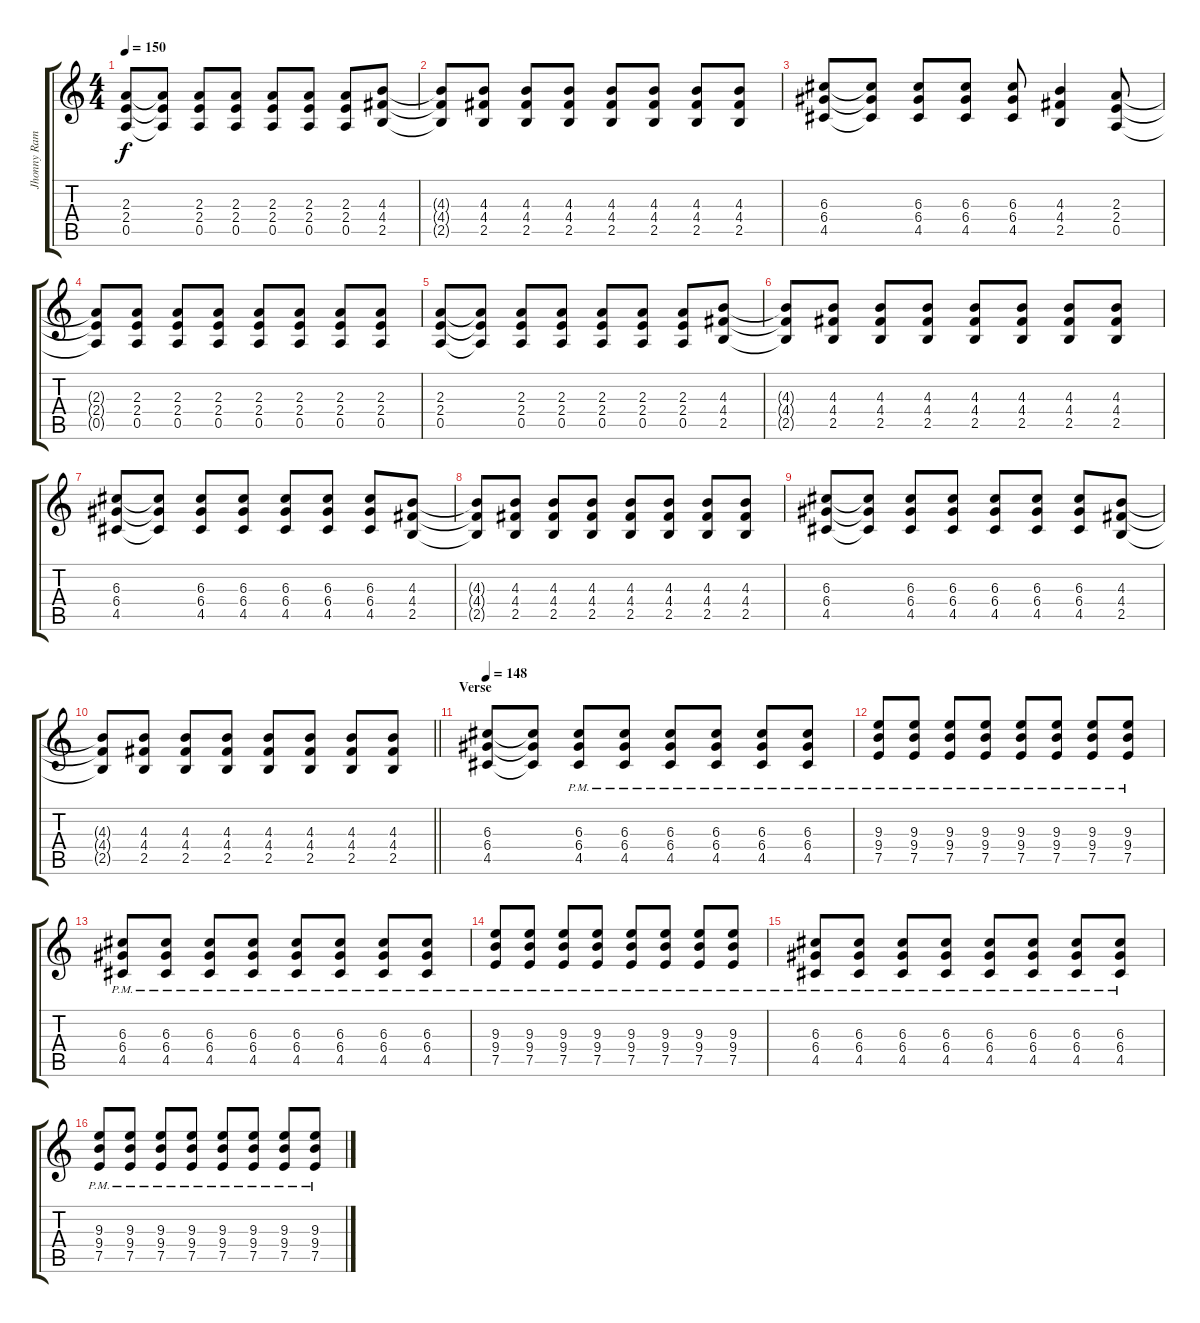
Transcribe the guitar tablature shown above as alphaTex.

\track ("Jhonny Ramone - Rithm2" "Jhonny Ram") {instrument electricguitarjazz}
\staff {score tabs}
\tuning (E4 B3 G3 D3 A2 E2) {hide}
\ts (4 4)
\tempo 150
\clef g2
\ks c
(2.3 2.4 0.5).8{dy f} (2.3{t} 2.4{t} 0.5{t}).8 (2.3 2.4 0.5).8 (2.3 2.4 0.5).8 (2.3 2.4 0.5).8 (2.3 2.4 0.5).8 (2.3 2.4 0.5).8 (4.3 4.4 2.5).8 |
(4.3{t} 4.4{t} 2.5{t}).8 (4.3 4.4 2.5).8 (4.3 4.4 2.5).8 (4.3 4.4 2.5).8 (4.3 4.4 2.5).8 (4.3 4.4 2.5).8 (4.3 4.4 2.5).8 (4.3 4.4 2.5).8 |
(6.3 6.4 4.5).8 (6.3{t} 6.4{t} 4.5{t}).8 (6.3 6.4 4.5).8 (6.3 6.4 4.5).8 (6.3 6.4 4.5).8 (4.3 4.4 2.5).4 (2.3 2.4 0.5).8 |
(2.3{t} 2.4{t} 0.5{t}).8 (2.3 2.4 0.5).8 (2.3 2.4 0.5).8 (2.3 2.4 0.5).8 (2.3 2.4 0.5).8 (2.3 2.4 0.5).8 (2.3 2.4 0.5).8 (2.3 2.4 0.5).8 |
(2.3 2.4 0.5).8 (2.3{t} 2.4{t} 0.5{t}).8 (2.3 2.4 0.5).8 (2.3 2.4 0.5).8 (2.3 2.4 0.5).8 (2.3 2.4 0.5).8 (2.3 2.4 0.5).8 (4.3 4.4 2.5).8 |
(4.3{t} 4.4{t} 2.5{t}).8 (4.3 4.4 2.5).8 (4.3 4.4 2.5).8 (4.3 4.4 2.5).8 (4.3 4.4 2.5).8 (4.3 4.4 2.5).8 (4.3 4.4 2.5).8 (4.3 4.4 2.5).8 |
(6.3 6.4 4.5).8 (6.3{t} 6.4{t} 4.5{t}).8 (6.3 6.4 4.5).8 (6.3 6.4 4.5).8 (6.3 6.4 4.5).8 (6.3 6.4 4.5).8 (6.3 6.4 4.5).8 (4.3 4.4 2.5).8 |
(4.3{t} 4.4{t} 2.5{t}).8 (4.3 4.4 2.5).8 (4.3 4.4 2.5).8 (4.3 4.4 2.5).8 (4.3 4.4 2.5).8 (4.3 4.4 2.5).8 (4.3 4.4 2.5).8 (4.3 4.4 2.5).8 |
(6.3 6.4 4.5).8 (6.3{t} 6.4{t} 4.5{t}).8 (6.3 6.4 4.5).8 (6.3 6.4 4.5).8 (6.3 6.4 4.5).8 (6.3 6.4 4.5).8 (6.3 6.4 4.5).8 (4.3 4.4 2.5).8 |
\barLineRight lightlight
(4.3{t} 4.4{t} 2.5{t}).8 (4.3 4.4 2.5).8 (4.3 4.4 2.5).8 (4.3 4.4 2.5).8 (4.3 4.4 2.5).8 (4.3 4.4 2.5).8 (4.3 4.4 2.5).8 (4.3 4.4 2.5).8 |
\section ("" "Verse")
\tempo 148
(6.3 6.4 4.5).8 (6.3{t} 6.4{t} 4.5{t}).8 (6.3{pm} 6.4{pm} 4.5{pm}).8 (6.3{pm} 6.4{pm} 4.5{pm}).8 (6.3{pm} 6.4{pm} 4.5{pm}).8 (6.3{pm} 6.4{pm} 4.5{pm}).8 (6.3{pm} 6.4{pm} 4.5{pm}).8 (6.3{pm} 6.4{pm} 4.5{pm}).8 |
(9.3{pm} 9.4{pm} 7.5{pm}).8 (9.3{pm} 9.4{pm} 7.5{pm}).8 (9.3{pm} 9.4{pm} 7.5{pm}).8 (9.3{pm} 9.4{pm} 7.5{pm}).8 (9.3{pm} 9.4{pm} 7.5{pm}).8 (9.3{pm} 9.4{pm} 7.5{pm}).8 (9.3{pm} 9.4{pm} 7.5{pm}).8 (9.3{pm} 9.4{pm} 7.5{pm}).8 |
(6.3{pm} 6.4{pm} 4.5{pm}).8 (6.3{pm} 6.4{pm} 4.5{pm}).8 (6.3{pm} 6.4{pm} 4.5{pm}).8 (6.3{pm} 6.4{pm} 4.5{pm}).8 (6.3{pm} 6.4{pm} 4.5{pm}).8 (6.3{pm} 6.4{pm} 4.5{pm}).8 (6.3{pm} 6.4{pm} 4.5{pm}).8 (6.3{pm} 6.4{pm} 4.5{pm}).8 |
(9.3{pm} 9.4{pm} 7.5{pm}).8 (9.3{pm} 9.4{pm} 7.5{pm}).8 (9.3{pm} 9.4{pm} 7.5{pm}).8 (9.3{pm} 9.4{pm} 7.5{pm}).8 (9.3{pm} 9.4{pm} 7.5{pm}).8 (9.3{pm} 9.4{pm} 7.5{pm}).8 (9.3{pm} 9.4{pm} 7.5{pm}).8 (9.3{pm} 9.4{pm} 7.5{pm}).8 |
(6.3{pm} 6.4{pm} 4.5{pm}).8 (6.3{pm} 6.4{pm} 4.5{pm}).8 (6.3{pm} 6.4{pm} 4.5{pm}).8 (6.3{pm} 6.4{pm} 4.5{pm}).8 (6.3{pm} 6.4{pm} 4.5{pm}).8 (6.3{pm} 6.4{pm} 4.5{pm}).8 (6.3{pm} 6.4{pm} 4.5{pm}).8 (6.3{pm} 6.4{pm} 4.5{pm}).8 |
(9.3{pm} 9.4{pm} 7.5{pm}).8 (9.3{pm} 9.4{pm} 7.5{pm}).8 (9.3{pm} 9.4{pm} 7.5{pm}).8 (9.3{pm} 9.4{pm} 7.5{pm}).8 (9.3{pm} 9.4{pm} 7.5{pm}).8 (9.3{pm} 9.4{pm} 7.5{pm}).8 (9.3{pm} 9.4{pm} 7.5{pm}).8 (9.3{pm} 9.4{pm} 7.5{pm}).8
